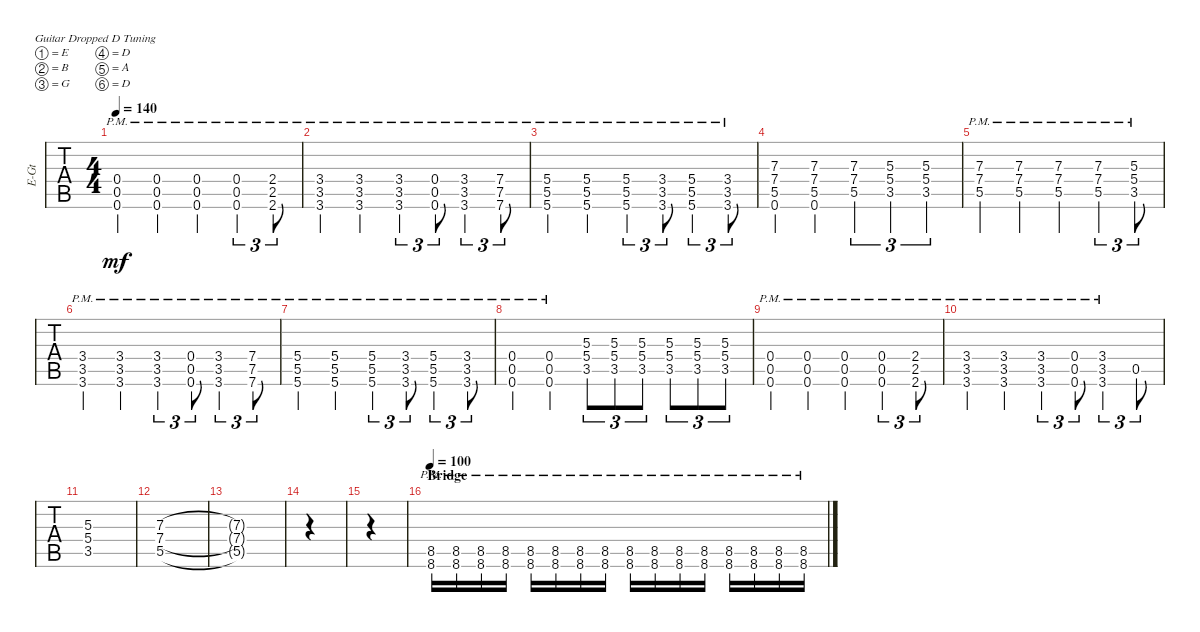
\defaultSystemsLayout 4
\bracketExtendMode groupsimilarinstruments
\multiBarRest
\otherSystemsTrackNameOrientation horizontal
\track ("Matthew" "E-Gt") {instrument distortionguitar}
\staff {tabs}
\tuning (E4 B3 G3 D3 A2 D2)
\ts (4 4)
\tempo 140
\clef g2
\ks c
(0.6{pm} 0.5{pm} 0.4{pm}).4{dy mf} (0.6{pm} 0.5{pm} 0.4{pm}).4 (0.6{pm} 0.5{pm} 0.4{pm}).4 (0.6{pm} 0.5{pm} 0.4{pm}).4{tu (3 2)} (2.6{pm} 2.5{pm} 2.4{pm}).8{tu (3 2)} |
(3.6{pm} 3.5{pm} 3.4{pm}).4 (3.6{pm} 3.5{pm} 3.4{pm}).4 (3.6{pm} 3.5{pm} 3.4{pm}).4{tu (3 2)} (0.6{pm} 0.5{pm} 0.4{pm}).8{tu (3 2)} (3.6{pm} 3.5{pm} 3.4{pm}).4{tu (3 2)} (7.6{pm} 7.5{pm} 7.4{pm}).8{tu (3 2)} |
(5.6{pm} 5.5{pm} 5.4{pm}).4 (5.6{pm} 5.5{pm} 5.4{pm}).4 (5.6{pm} 5.5{pm} 5.4{pm}).4{tu (3 2)} (3.6{pm} 3.5{pm} 3.4{pm}).8{tu (3 2)} (5.6{pm} 5.5{pm} 5.4{pm}).4{tu (3 2)} (3.6{pm} 3.5{pm} 3.4{pm}).8{tu (3 2)} |
(0.6 5.5 7.4 7.3).4 (0.6 5.5 7.4 7.3).4 (5.5 7.4 7.3).4{tu (3 2)} (3.5 5.4 5.3).4{tu (3 2)} (3.5 5.4 5.3).4{tu (3 2)} |
(5.5{pm} 7.4{pm} 7.3{pm}).4 (5.5{pm} 7.4{pm} 7.3{pm}).4 (5.5{pm} 7.4{pm} 7.3{pm}).4 (5.5{pm} 7.4{pm} 7.3{pm}).4{tu (3 2)} (3.5{pm} 5.4{pm} 5.3{pm}).8{tu (3 2)} |
(3.6{pm} 3.5{pm} 3.4{pm}).4 (3.6{pm} 3.5{pm} 3.4{pm}).4 (3.6{pm} 3.5{pm} 3.4{pm}).4{tu (3 2)} (0.6{pm} 0.5{pm} 0.4{pm}).8{tu (3 2)} (3.6{pm} 3.5{pm} 3.4{pm}).4{tu (3 2)} (7.6{pm} 7.5{pm} 7.4{pm}).8{tu (3 2)} |
(5.6{pm} 5.5{pm} 5.4{pm}).4 (5.6{pm} 5.5{pm} 5.4{pm}).4 (5.6{pm} 5.5{pm} 5.4{pm}).4{tu (3 2)} (3.6{pm} 3.5{pm} 3.4{pm}).8{tu (3 2)} (5.6{pm} 5.5{pm} 5.4{pm}).4{tu (3 2)} (3.6{pm} 3.5{pm} 3.4{pm}).8{tu (3 2)} |
(0.6{pm} 0.5{pm} 0.4{pm}).4 (0.6{pm} 0.5{pm} 0.4{pm}).4 (3.5 5.4 5.3).8{tu (3 2)} (3.5 5.4 5.3).8{tu (3 2)} (3.5 5.4 5.3).8{tu (3 2)} (3.5 5.4 5.3).8{tu (3 2)} (3.5 5.4 5.3).8{tu (3 2)} (3.5 5.4 5.3).8{tu (3 2)} |
(0.6{pm} 0.5{pm} 0.4{pm}).4 (0.6{pm} 0.5{pm} 0.4{pm}).4 (0.6{pm} 0.5{pm} 0.4{pm}).4 (0.6{pm} 0.5{pm} 0.4{pm}).4{tu (3 2)} (2.6{pm} 2.5{pm} 2.4{pm}).8{tu (3 2)} |
(3.6{pm} 3.5{pm} 3.4{pm}).4 (3.6{pm} 3.5{pm} 3.4{pm}).4 (3.6{pm} 3.5{pm} 3.4{pm}).4{tu (3 2)} (0.6{pm} 0.5{pm} 0.4{pm}).8{tu (3 2)} (3.6{pm} 3.5{pm} 3.4{pm}).4{tu (3 2)} 0.5.8{tu (3 2)} |
(3.5 5.4 5.3).1 |
(5.5 7.4 7.3).1 |
(5.5{t} 7.4{t} 7.3{t}).1 |
|
|
\section ("" "Bridge")
\tempo 100
(8.6{pm acc #} 8.5{pm}).16 (8.6{pm acc #} 8.5{pm}).16 (8.6{pm acc #} 8.5{pm}).16 (8.6{pm acc #} 8.5{pm}).16 (8.6{pm acc #} 8.5{pm}).16 (8.6{pm acc #} 8.5{pm}).16 (8.6{pm acc #} 8.5{pm}).16 (8.6{pm acc #} 8.5{pm}).16 (8.6{pm acc #} 8.5{pm}).16 (8.6{pm acc #} 8.5{pm}).16 (8.6{pm acc #} 8.5{pm}).16 (8.6{pm acc #} 8.5{pm}).16 (8.6{pm acc #} 8.5{pm}).16 (8.6{pm acc #} 8.5{pm}).16 (8.6{pm acc #} 8.5{pm}).16 (8.6{pm acc #} 8.5{pm}).16
